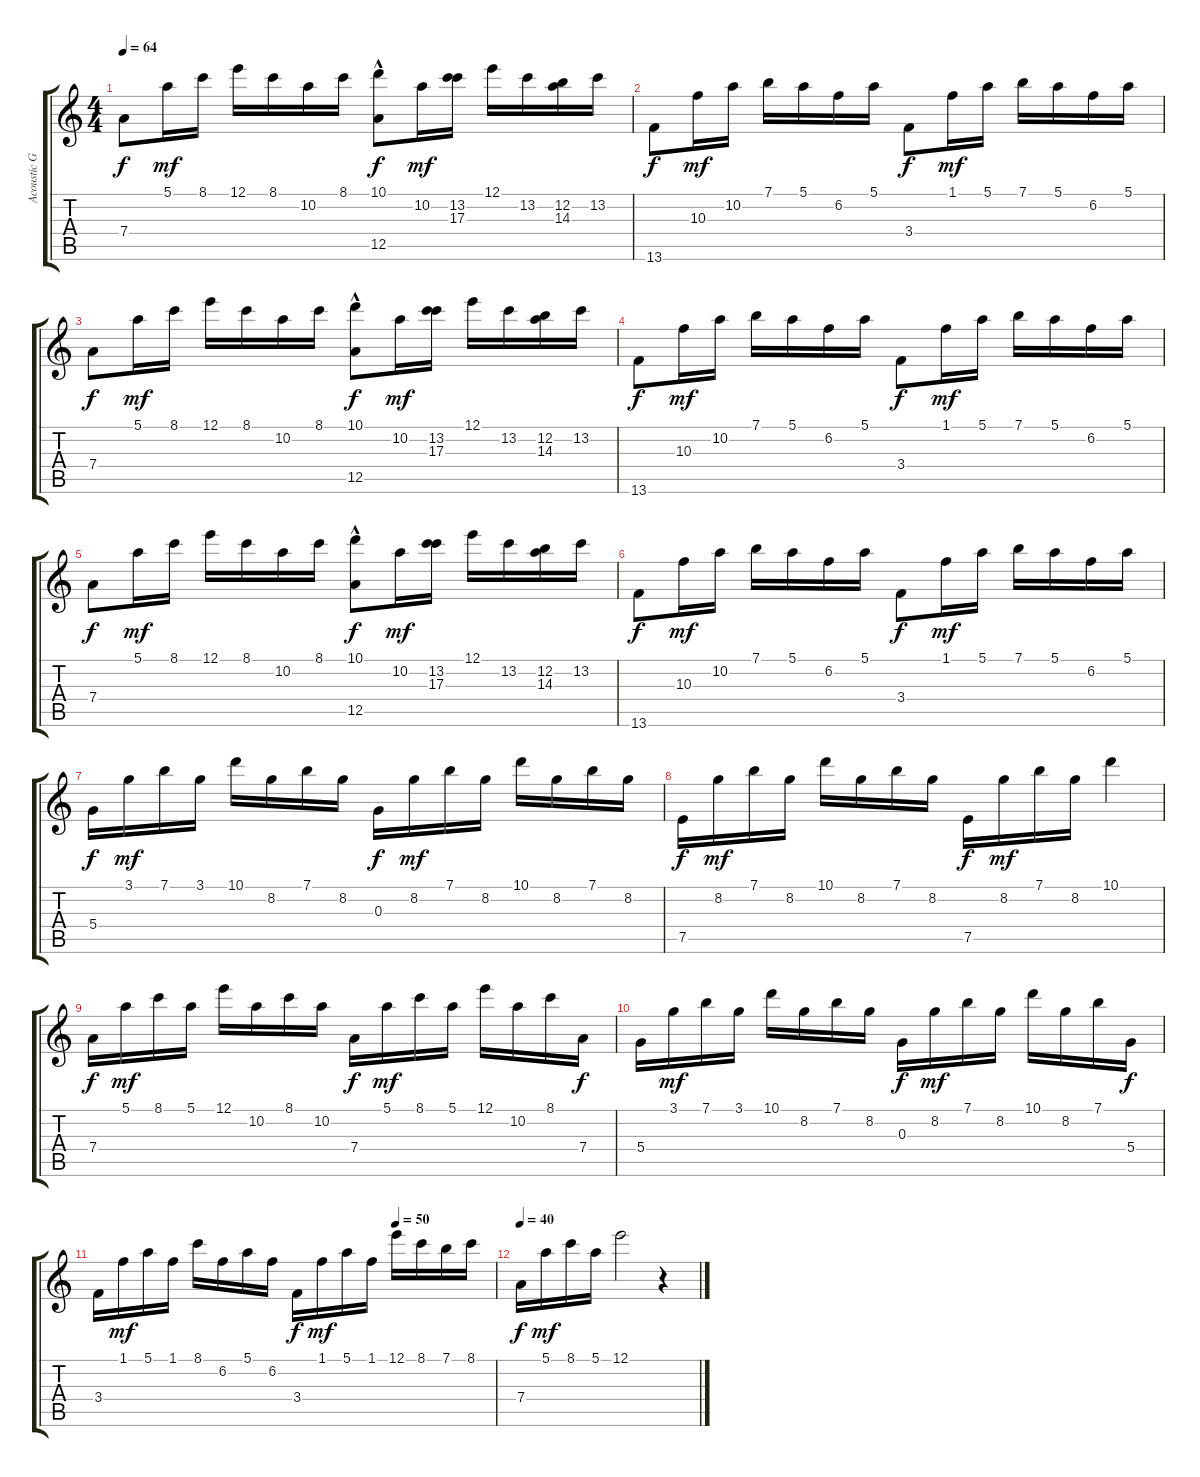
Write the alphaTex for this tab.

\track ("Acoustic Guitar 2" "Acoustic G") {instrument acousticguitarsteel}
\staff {score tabs}
\tuning (E4 B3 G3 D3 A2 E2) {hide}
\ts (4 4)
\tempo 64
\clef g2
\ks c
7.4.8{dy f} 5.1.16{dy mf} 8.1.16 12.1.16 8.1.16 10.2.16 8.1.16 (10.1{hac} 12.5).8{dy f} 10.2.16{dy mf} (13.2 17.3).16 12.1.16 13.2.16 (12.2 14.3).16 13.2.16 |
13.6.8{dy f} 10.3.16{dy mf} 10.2.16 7.1.16 5.1.16 6.2.16 5.1.16 3.4.8{dy f} 1.1.16{dy mf} 5.1.16 7.1.16 5.1.16 6.2.16 5.1.16 |
7.4.8{dy f} 5.1.16{dy mf} 8.1.16 12.1.16 8.1.16 10.2.16 8.1.16 (10.1{hac} 12.5).8{dy f} 10.2.16{dy mf} (13.2 17.3).16 12.1.16 13.2.16 (12.2 14.3).16 13.2.16 |
13.6.8{dy f} 10.3.16{dy mf} 10.2.16 7.1.16 5.1.16 6.2.16 5.1.16 3.4.8{dy f} 1.1.16{dy mf} 5.1.16 7.1.16 5.1.16 6.2.16 5.1.16 |
7.4.8{dy f} 5.1.16{dy mf} 8.1.16 12.1.16 8.1.16 10.2.16 8.1.16 (10.1{hac} 12.5).8{dy f} 10.2.16{dy mf} (13.2 17.3).16 12.1.16 13.2.16 (12.2 14.3).16 13.2.16 |
13.6.8{dy f} 10.3.16{dy mf} 10.2.16 7.1.16 5.1.16 6.2.16 5.1.16 3.4.8{dy f} 1.1.16{dy mf} 5.1.16 7.1.16 5.1.16 6.2.16 5.1.16 |
5.4.16{dy f} 3.1.16{dy mf} 7.1.16 3.1.16 10.1.16 8.2.16 7.1.16 8.2.16 0.3.16{dy f} 8.2.16{dy mf} 7.1.16 8.2.16 10.1.16 8.2.16 7.1.16 8.2.16 |
7.5.16{dy f} 8.2.16{dy mf} 7.1.16 8.2.16 10.1.16 8.2.16 7.1.16 8.2.16 7.5.16{dy f} 8.2.16{dy mf} 7.1.16 8.2.16 10.1.4 |
7.4.16{dy f} 5.1.16{dy mf} 8.1.16 5.1.16 12.1.16 10.2.16 8.1.16 10.2.16 7.4.16{dy f} 5.1.16{dy mf} 8.1.16 5.1.16 12.1.16 10.2.16 8.1.16 7.4.16{dy f} |
5.4.16 3.1.16{dy mf} 7.1.16 3.1.16 10.1.16 8.2.16 7.1.16 8.2.16 0.3.16{dy f} 8.2.16{dy mf} 7.1.16 8.2.16 10.1.16 8.2.16 7.1.16 5.4.16{dy f} |
\tempo (50 0.75)
3.4.16 1.1.16{dy mf} 5.1.16 1.1.16 8.1.16 6.2.16 5.1.16 6.2.16 3.4.16{dy f} 1.1.16{dy mf} 5.1.16 1.1.16 12.1.16 8.1.16 7.1.16 8.1.16 |
\tempo 40
7.4.16{dy f} 5.1.16{dy mf} 8.1.16 5.1.16 12.1.2 r.4
